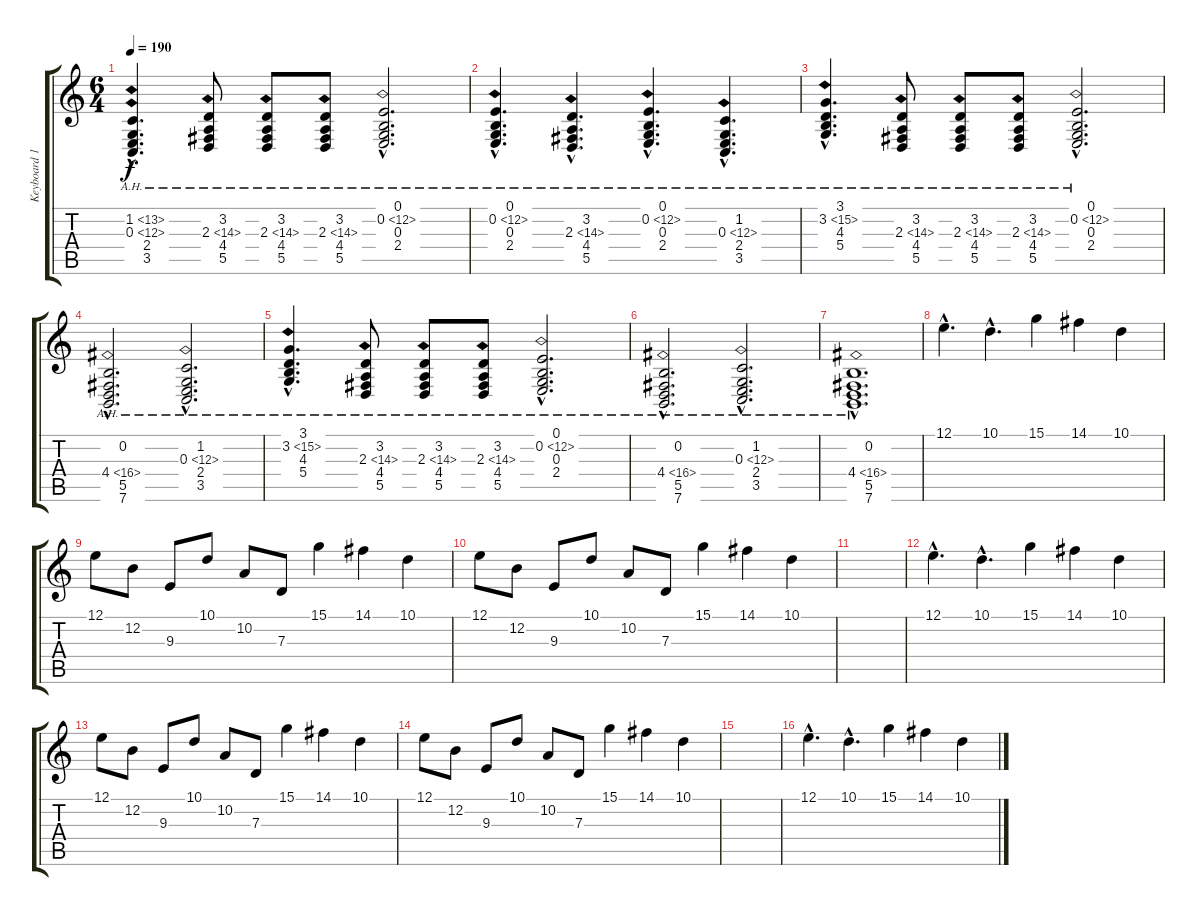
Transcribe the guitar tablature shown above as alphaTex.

\track ("Keyboard 1" "Keyboard 1") {instrument stringensemble1}
\staff {score tabs}
\tuning (E4 B3 G3 D3 A2 E2) {hide}
\ts (6 4)
\tempo 190
\clef g2
\ks c
(1.2{ah 12 hac} 0.3{ah 12 hac} 2.4{hac} 3.5{hac}).4{d dy f} (3.2 2.3{ah 12} 4.4 5.5).8 (3.2 2.3{ah 12} 4.4 5.5).8 (3.2 2.3{ah 12} 4.4 5.5).8 (0.1{hac} 0.2{ah 12 hac} 0.3{hac} 2.4{hac}).2{d} |
(0.1{hac} 0.2{ah 12 hac} 0.3{hac} 2.4{hac}).4{d} (3.2{hac} 2.3{ah 12 hac} 4.4{hac} 5.5{hac}).4{d} (0.1{hac} 0.2{ah 12 hac} 0.3{hac} 2.4{hac}).4{d} (1.2{hac} 0.3{ah 12 hac} 2.4{hac} 3.5{hac}).4{d} |
(3.1{hac} 3.2{ah 12 hac} 4.3{hac} 5.4{hac}).4{d} (3.2 2.3{ah 12} 4.4 5.5).8 (3.2 2.3{ah 12} 4.4 5.5).8 (3.2 2.3{ah 12} 4.4 5.5).8 (0.1{hac} 0.2{ah 12 hac} 0.3{hac} 2.4{hac}).2{d} |
(0.2{hac} 4.4{ah 12 hac} 5.5{hac} 7.6{hac}).2{d} (1.2{hac} 0.3{ah 12 hac} 2.4{hac} 3.5{hac}).2{d} |
(3.1{hac} 3.2{ah 12 hac} 4.3{hac} 5.4{hac}).4{d} (3.2 2.3{ah 12} 4.4 5.5).8 (3.2 2.3{ah 12} 4.4 5.5).8 (3.2 2.3{ah 12} 4.4 5.5).8 (0.1{hac} 0.2{ah 12 hac} 0.3{hac} 2.4{hac}).2{d} |
(0.2{hac} 4.4{ah 12 hac} 5.5{hac} 7.6{hac}).2{d} (1.2{hac} 0.3{ah 12 hac} 2.4{hac} 3.5{hac}).2{d} |
(0.2{hac} 4.4{ah 12 hac} 5.5{hac} 7.6{hac}).1{d} |
12.1{hac}.4{d volume 10 instrument orchestralharp} 10.1{hac}.4{d} 15.1.4 14.1.4 10.1.4 |
12.1.8 12.2.8 9.3.8 10.1.8 10.2.8 7.3.8 15.1.4 14.1.4 10.1.4 |
12.1.8 12.2.8 9.3.8 10.1.8 10.2.8 7.3.8 15.1.4 14.1.4 10.1.4 |
|
12.1{hac}.4{d} 10.1{hac}.4{d} 15.1.4 14.1.4 10.1.4 |
12.1.8 12.2.8 9.3.8 10.1.8 10.2.8 7.3.8 15.1.4 14.1.4 10.1.4 |
12.1.8 12.2.8 9.3.8 10.1.8 10.2.8 7.3.8 15.1.4 14.1.4 10.1.4 |
|
12.1{hac}.4{d volume 10 instrument orchestralharp} 10.1{hac}.4{d} 15.1.4 14.1.4 10.1.4
